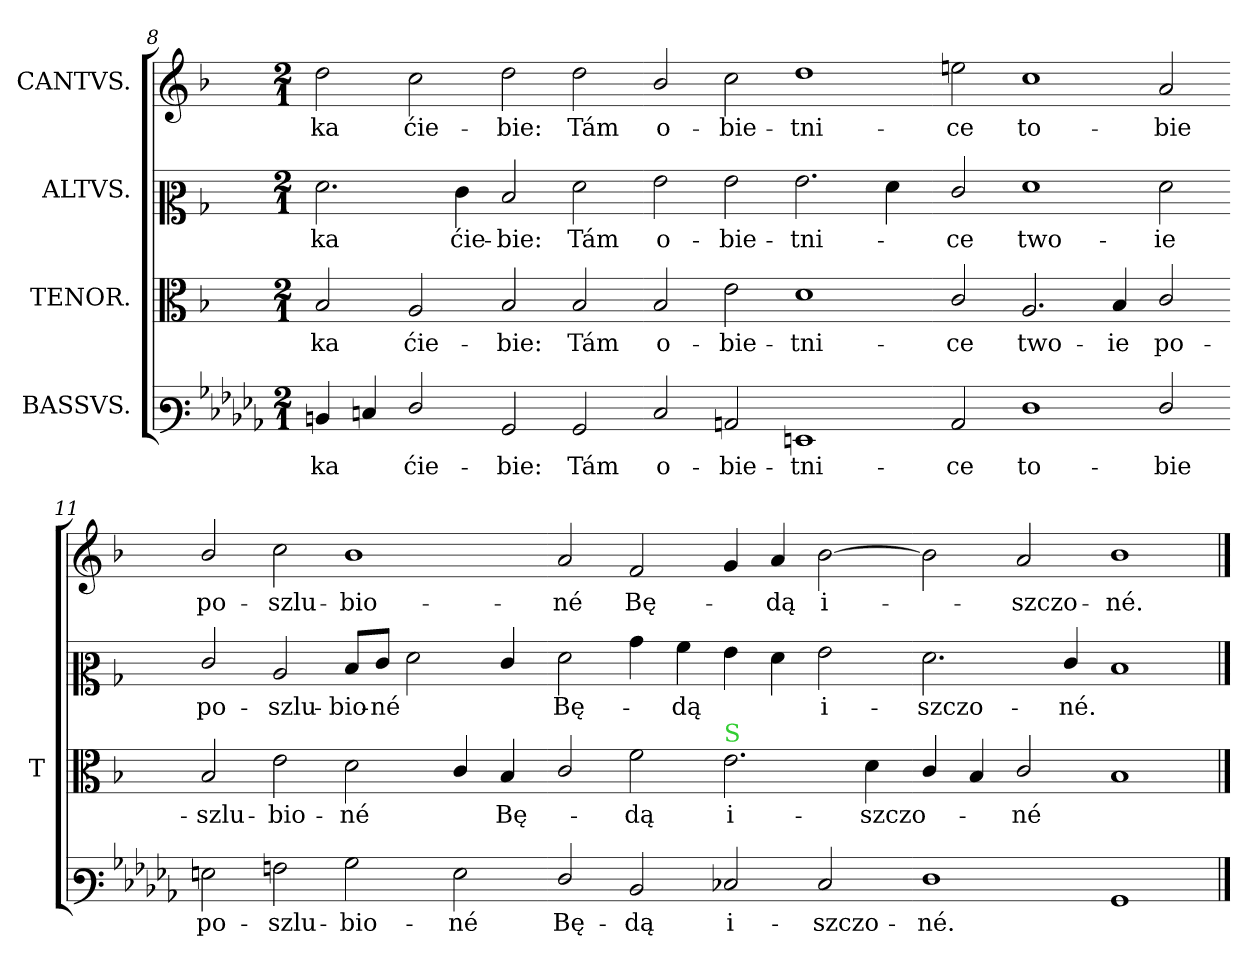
**kern	**text	**kern	**text	**kern	**text	**kern	**text
*part4	*part4	*part3	*part3	*part2	*part2	*part1	*part1
*staff4	*staff4	*staff3	*staff3	*staff2	*staff2	*staff1	*staff1
*I"BASSVS.	*	*I"TENOR.	*	*I"ALTVS.	*	*I"CANTVS.	*
*	*	*I'T	*	*	*	*	*
*clefF3	*	*clefC3	*	*clefC2	*	*clefG2	*
*k[b-e-a-d-g-c-]	*	*k[b-]	*	*k[b-]	*	*k[b-]	*
*M2/1	*	*M2/1	*	*M2/1	*	*M2/1	*
=8	=8	=8	=8	=8	=8	=8	=8
4D/	-ka	2B-/	-ka	2.f\	-ka	2dd\	-ka
4E/	.	.	.	.	.	.	.
2F/	ćie-	2A/	ćie-	.	.	2cc\	ćie-
.	.	.	.	4e\	ćie-	.	.
2BB-/	-bie:	2B-/	-bie:	2d/	-bie:	2dd\	-bie:
2BB-/	Tám	2B-/	Tám	2f\	Tám	2dd\	Tám
=9-	=9-	=9-	=9-	=9-	=9-	=9-	=9-
2E/	o-	2B-/	o-	2g\	o-	2b-/	o-
2C/	-bie-	2e\	-bie-	2g\	-bie-	2cc\	-bie-
1GG/	-tni-	1d\	-tni-	2.g\	-tni-	1dd\	-tni-
.	.	.	.	4f\	.	.	.
=10-	=10-	=10-	=10-	=10-	=10-	=10-	=10-
2C/	-ce	2c/	-ce	2e/	-ce	2een\	-ce
1F\	to-	2.A/	two-	1f\	two-	1cc\	to-
.	.	4B-/	-ie	.	.	.	.
2F/	-bie	2c/	po-	2f\	-ie	2a/	-bie
=11-	=11-	=11-	=11-	=11-	=11-	=11-	=11-
2G\	po-	2B-/	-szlu-	2e/	po-	2b-/	po-
2A\	-szlu-	2e\	-bio-	2c/	-szlu-	2cc\	-szlu-
2B-\	-bio-	2d\	-né	8d/L	-bio-	1b-\	-bio-
.	.	.	.	8e/J	-né	.	.
.	.	.	.	2f\	.	.	.
2G\	-né	4c/	.	.	.	.	.
.	.	4B-/	Bę-	4e/	.	.	.
=12-	=12-	=12-	=12-	=12-	=12-	=12-	=12-
2F/	Bę-	2c/	.	2f\	Bę-	2a/	-né
2D/	-dą	2f\	-dą	4b-\	.	2f/	Bę-
.	.	.	.	4a\	-dą	.	.
!	!	!LO:TX:a:color=limegreen:t=S	!	!	!	!	!
2E-X/	i-	2.e\	i-	4g\	.	4g/	.
.	.	.	.	4f\	.	4a/	-dą
2E-/	-szczo-	.	.	2g\	i-	[2b-\	i-
.	.	4d\	-szczo-	.	.	.	.
=13-	=13-	=13-	=13-	=13-	=13-	=13-	=13-
1F\	-né.	4c/	.	2.f\	-szczo-	2b-\]	.
.	.	4B-/	.	.	.	.	.
.	.	2c/	-né	.	.	2a/	-szczo-
.	.	.	.	4e/	-né.	.	.
1BB-/	.	1B-/	.	1d\	.	1b-\	-né.
==	==	==	==	==	==	==	==
*-	*-	*-	*-	*-	*-	*-	*-
